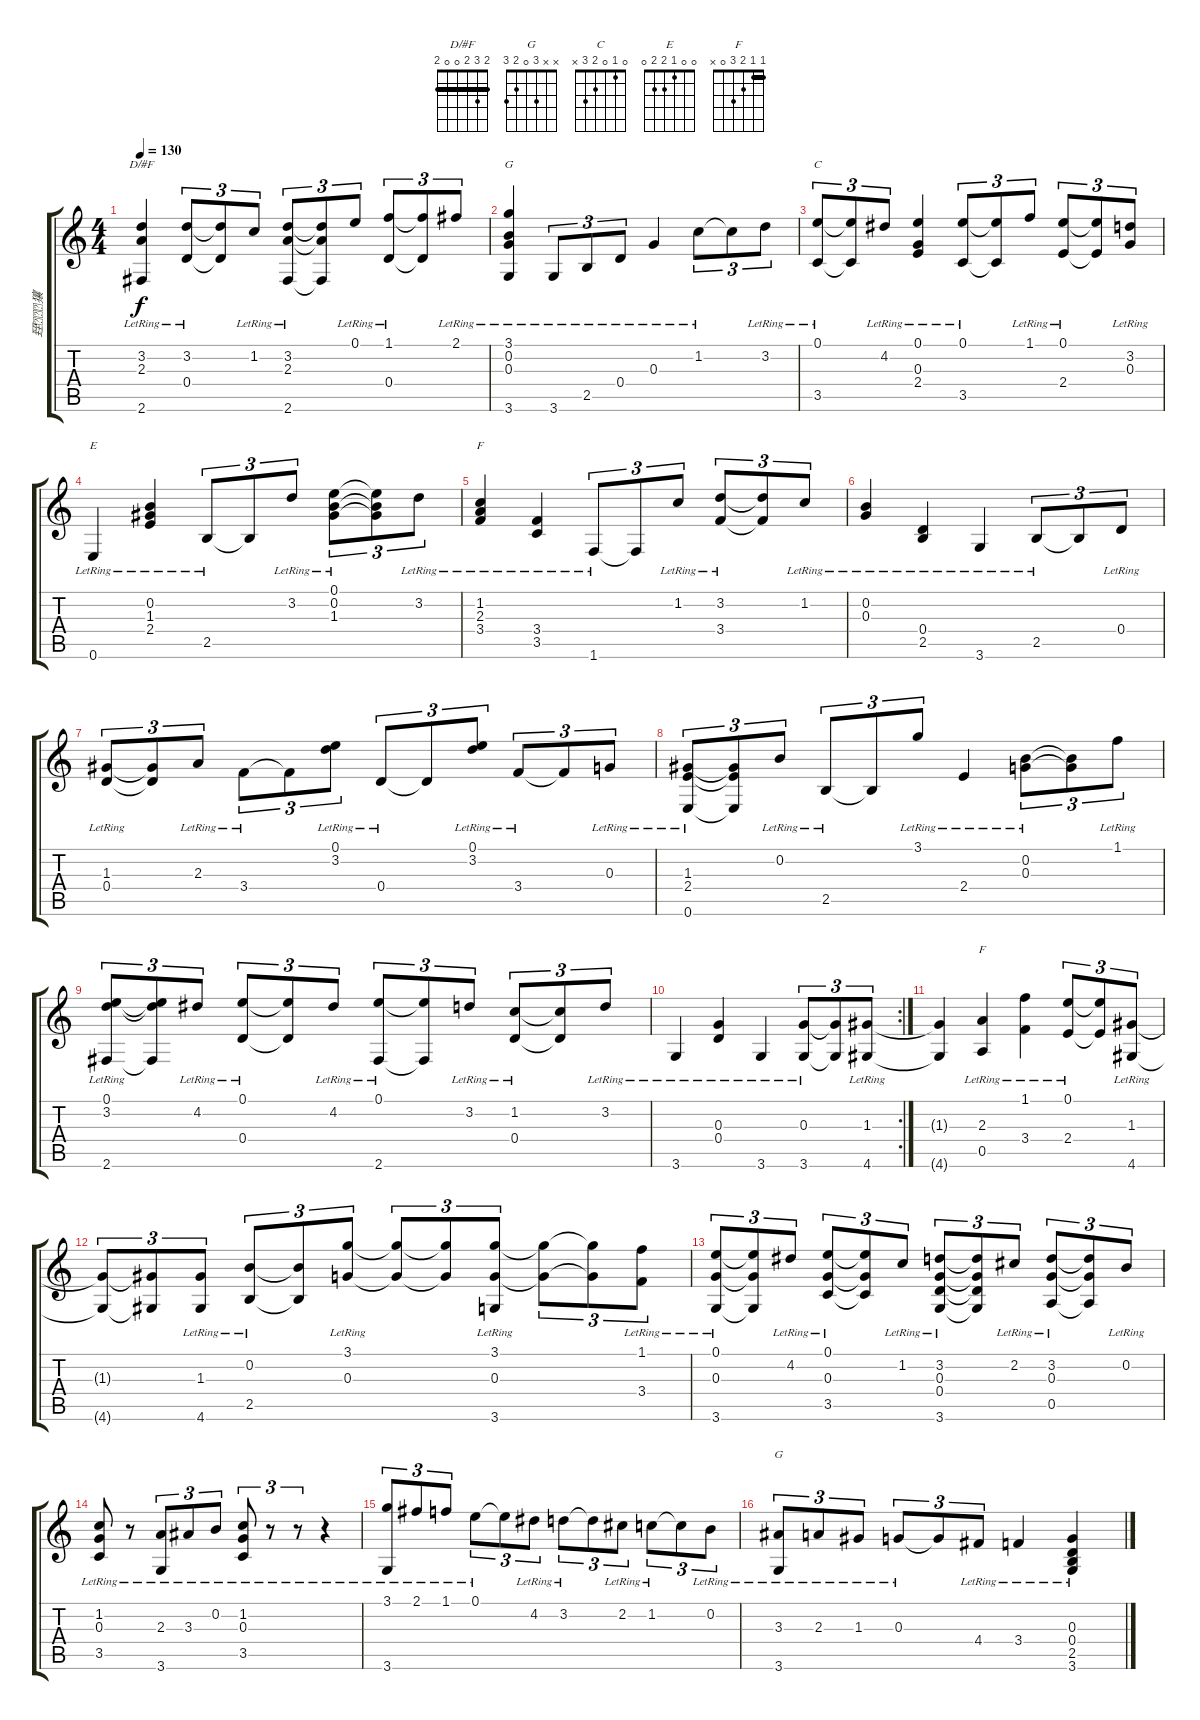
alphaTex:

\track ("臸獽" "臸獽") {instrument acousticguitarnylon}
\staff {score tabs}
\tuning (E4 B3 G3 D3 A2 E2) {hide}
\chord ("D/#F" 2 3 2 0 0 2) {barre 2}
\chord ("G" 3 0 0 0 2 3)
\chord ("C" 0 1 0 2 3 x)
\chord ("E" 0 0 1 2 2 0)
\chord ("F" 1 1 2 3 3 1) {barre 1}
\chord ("F" 1 1 2 3 0 x) {barre 1}
\chord ("G" x x 3 0 2 3)
\ts (4 4)
\tempo 130
\clef g2
\ks c
(3.2{lr} 2.3{lr} 2.6{lr}).4{ch "D/#F" dy f} (3.2{lr} 0.4{lr}).8{tu (3 2)} (3.2{t} 0.4{t}).8{tu (3 2)} 1.2{lr}.8{tu (3 2)} (3.2{lr} 2.3{lr} 2.6{lr}).8{tu (3 2)} (3.2{t} 2.3{t} 2.6{t}).8{tu (3 2)} 0.1{lr}.8{tu (3 2)} (1.1{lr} 0.4{lr}).8{tu (3 2)} (1.1{t} 0.4{t}).8{tu (3 2)} 2.1{lr}.8{tu (3 2)} |
(3.1{lr} 0.2{lr} 0.3{lr} 3.6{lr}).4{ch "G"} 3.6{lr}.8{tu (3 2)} 2.5{lr}.8{tu (3 2)} 0.4{lr}.8{tu (3 2)} 0.3{lr}.4 1.2{lr}.8{tu (3 2)} 1.2{t}.8{tu (3 2)} 3.2{lr}.8{tu (3 2)} |
(0.1{lr} 3.5{lr}).8{tu (3 2) ch "C"} (0.1{t} 3.5{t}).8{tu (3 2)} 4.2{lr}.8{tu (3 2)} (0.1{lr} 0.3{lr} 2.4{lr}).4 (0.1{lr} 3.5{lr}).8{tu (3 2)} (0.1{t} 3.5{t}).8{tu (3 2)} 1.1{lr}.8{tu (3 2)} (0.1{lr} 2.4{lr}).8{tu (3 2)} (0.1{t} 2.4{t}).8{tu (3 2)} (3.2{lr} 0.3{lr}).8{tu (3 2)} |
0.6{lr}.4{ch "E"} (0.2{lr} 1.3{lr} 2.4{lr}).4 2.5{lr}.8{tu (3 2)} 2.5{t}.8{tu (3 2)} 3.2{lr}.8{tu (3 2)} (0.1{lr} 0.2{lr} 1.3{lr}).8{tu (3 2)} (0.1{t} 0.2{t} 1.3{t}).8{tu (3 2)} 3.2{lr}.8{tu (3 2)} |
(1.2{lr} 2.3{lr} 3.4{lr}).4{ch "F"} (3.4{lr} 3.5{lr}).4 1.6{lr}.8{tu (3 2)} 1.6{t}.8{tu (3 2)} 1.2{lr}.8{tu (3 2)} (3.2{lr} 3.4{lr}).8{tu (3 2)} (3.2{t} 3.4{t}).8{tu (3 2)} 1.2{lr}.8{tu (3 2)} |
(0.2{lr} 0.3{lr}).4 (0.4{lr} 2.5{lr}).4 3.6{lr}.4 2.5{lr}.8{tu (3 2)} 2.5{t}.8{tu (3 2)} 0.4{lr}.8{tu (3 2)} |
(1.3{lr} 0.4{lr}).8{tu (3 2)} (1.3{t} 0.4{t}).8{tu (3 2)} 2.3{lr}.8{tu (3 2)} 3.4{lr}.8{tu (3 2)} 3.4{t}.8{tu (3 2)} (0.1{lr} 3.2{lr}).8{tu (3 2)} 0.4{lr}.8{tu (3 2)} 0.4{t}.8{tu (3 2)} (0.1{lr} 3.2{lr}).8{tu (3 2)} 3.4{lr}.8{tu (3 2)} 3.4{t}.8{tu (3 2)} 0.3{lr}.8{tu (3 2)} |
(1.3{lr} 2.4{lr} 0.6{lr}).8{tu (3 2)} (1.3{t} 2.4{t} 0.6{t}).8{tu (3 2)} 0.2{lr}.8{tu (3 2)} 2.5{lr}.8{tu (3 2)} 2.5{t}.8{tu (3 2)} 3.1{lr}.8{tu (3 2)} 2.4{lr}.4 (0.2{lr} 0.3{lr}).8{tu (3 2)} (0.2{t} 0.3{t}).8{tu (3 2)} 1.1{lr}.8{tu (3 2)} |
(0.1{lr} 3.2{lr} 2.6{lr}).8{tu (3 2)} (0.1{t} 3.2{t} 2.6{t}).8{tu (3 2)} 4.2{lr}.8{tu (3 2)} (0.1{lr} 0.4{lr}).8{tu (3 2)} (0.1{t} 0.4{t}).8{tu (3 2)} 4.2{lr}.8{tu (3 2)} (0.1{lr} 2.6{lr}).8{tu (3 2)} (0.1{t} 2.6{t}).8{tu (3 2)} 3.2{lr}.8{tu (3 2)} (1.2{lr} 0.4{lr}).8{tu (3 2)} (1.2{t} 0.4{t}).8{tu (3 2)} 3.2{lr}.8{tu (3 2)} |
\rc 2
3.6{lr}.4 (0.3{lr} 0.4{lr}).4 3.6{lr}.4 (0.3{lr} 3.6{lr}).8{tu (3 2)} (0.3{t} 3.6{t}).8{tu (3 2)} (1.3{lr} 4.6{lr}).8{tu (3 2)} |
(1.3{t} 4.6{t}).4 (2.3{lr} 0.5{lr}).4{ch "F"} (1.1{lr} 3.4{lr}).4 (0.1{lr} 2.4{lr}).8{tu (3 2)} (0.1{t} 2.4{t}).8{tu (3 2)} (1.3{lr} 4.6{lr}).8{tu (3 2)} |
(1.3{t} 4.6{t}).8{tu (3 2)} (1.3{t} 4.6{t}).8{tu (3 2)} (1.3{lr} 4.6{lr}).8{tu (3 2)} (0.2{lr} 2.5{lr}).8{tu (3 2)} (0.2{t} 2.5{t}).8{tu (3 2)} (3.1{lr} 0.3{lr}).8{tu (3 2)} (3.1{t} 0.3{t}).8{tu (3 2)} (3.1{t} 0.3{t}).8{tu (3 2)} (3.1{lr} 0.3{lr} 3.6{lr}).8{tu (3 2)} (3.1{t} 0.3{t}).8{tu (3 2)} (3.1{t} 0.3{t}).8{tu (3 2)} (1.1{lr} 3.4{lr}).8{tu (3 2)} |
(0.1{lr} 0.3{lr} 3.6{lr}).8{tu (3 2)} (0.1{t} 0.3{t} 3.6{t}).8{tu (3 2)} 4.2{lr}.8{tu (3 2)} (0.1{lr} 0.3{lr} 3.5{lr}).8{tu (3 2)} (0.1{t} 0.3{t} 3.5{t}).8{tu (3 2)} 1.2{lr}.8{tu (3 2)} (3.2{lr} 0.3{lr} 0.4{lr} 3.6{lr}).8{tu (3 2)} (3.2{t} 0.3{t} 0.4{t} 3.6{t}).8{tu (3 2)} 2.2{lr}.8{tu (3 2)} (3.2{lr} 0.3{lr} 0.5{lr}).8{tu (3 2)} (3.2{t} 0.3{t} 0.5{t}).8{tu (3 2)} 0.2{lr}.8{tu (3 2)} |
(1.2{lr} 0.3{lr} 3.5{lr}).8 r.8 (2.3{lr} 3.6{lr}).8{tu (3 2)} 3.3{lr}.8{tu (3 2)} 0.2{lr}.8{tu (3 2)} (1.2{lr} 0.3{lr} 3.5{lr}).8{tu (3 2)} r.8{tu (3 2)} r.8{tu (3 2)} r.4 |
(3.1{lr} 3.6{lr}).8{tu (3 2)} 2.1{lr}.8{tu (3 2)} 1.1{lr}.8{tu (3 2)} 0.1{lr}.8{tu (3 2)} 0.1{t}.8{tu (3 2)} 4.2{lr}.8{tu (3 2)} 3.2{lr}.8{tu (3 2)} 3.2{t}.8{tu (3 2)} 2.2{lr}.8{tu (3 2)} 1.2{lr}.8{tu (3 2)} 1.2{t}.8{tu (3 2)} 0.2{lr}.8{tu (3 2)} |
(3.3{lr} 3.6{lr}).8{tu (3 2) ch "G"} 2.3{lr}.8{tu (3 2)} 1.3{lr}.8{tu (3 2)} 0.3{lr}.8{tu (3 2)} 0.3{t}.8{tu (3 2)} 4.4{lr}.8{tu (3 2)} 3.4{lr}.4 (0.3{lr} 0.4{lr} 2.5{lr} 3.6{lr}).4
